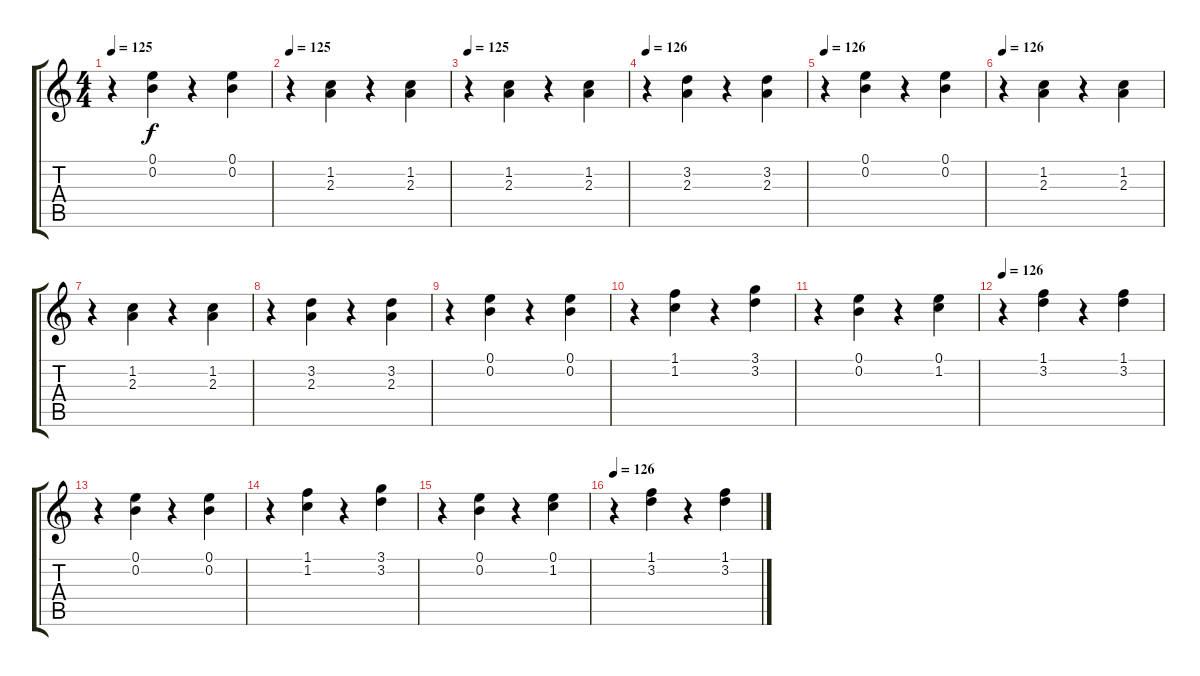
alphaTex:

\track "" {instrument acousticguitarsteel}
\staff {score tabs}
\tuning (E4 B3 G3 D3 A2 E2) {hide}
\ts (4 4)
\tempo 125
\clef g2
\ks c
r.4{dy f} (0.1 0.2).4 r.4 (0.1 0.2).4 |
\tempo 125
r.4 (1.2 2.3).4 r.4 (1.2 2.3).4 |
\tempo 125
r.4 (1.2 2.3).4 r.4 (1.2 2.3).4 |
\tempo 126
r.4 (3.2 2.3).4 r.4 (3.2 2.3).4 |
\tempo 126
r.4 (0.1 0.2).4 r.4 (0.1 0.2).4 |
\tempo 126
r.4 (1.2 2.3).4 r.4 (1.2 2.3).4 |
r.4 (1.2 2.3).4 r.4 (1.2 2.3).4 |
r.4 (3.2 2.3).4 r.4 (3.2 2.3).4 |
r.4 (0.1 0.2).4 r.4 (0.1 0.2).4 |
r.4 (1.1 1.2).4 r.4 (3.1 3.2).4 |
r.4 (0.1 0.2).4 r.4 (0.1 1.2).4 |
\tempo 126
r.4 (1.1 3.2).4 r.4 (1.1 3.2).4 |
r.4 (0.1 0.2).4 r.4 (0.1 0.2).4 |
r.4 (1.1 1.2).4 r.4 (3.1 3.2).4 |
r.4 (0.1 0.2).4 r.4 (0.1 1.2).4 |
\tempo 126
r.4 (1.1 3.2).4 r.4 (1.1 3.2).4
